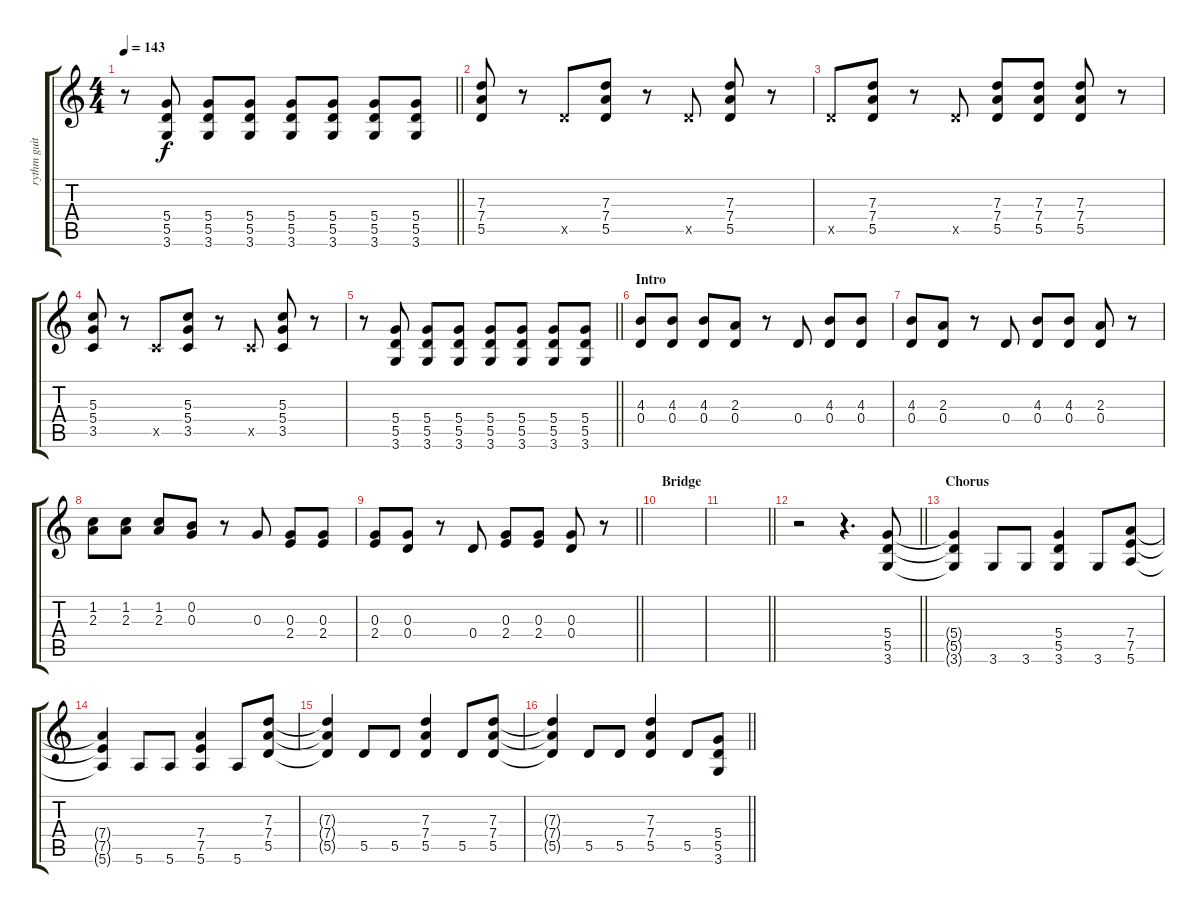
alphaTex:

\track ("rythm guitar" "rythm guit") {instrument overdrivenguitar}
\staff {score tabs}
\tuning (E4 B3 G3 D3 A2 E2) {hide}
\ts (4 4)
\tempo 143
\clef g2
\barLineRight lightlight
\ks c
r.8{dy f} (5.4 5.5 3.6).8 (5.4 5.5 3.6).8 (5.4 5.5 3.6).8 (5.4 5.5 3.6).8 (5.4 5.5 3.6).8 (5.4 5.5 3.6).8 (5.4 5.5 3.6).8 |
(7.3 7.4 5.5).8 r.8 5.5{x}.8 (7.3 7.4 5.5).8 r.8 5.5{x}.8 (7.3 7.4 5.5).8 r.8 |
5.5{x}.8 (7.3 7.4 5.5).8 r.8 5.5{x}.8 (7.3 7.4 5.5).8 (7.3 7.4 5.5).8 (7.3 7.4 5.5).8 r.8 |
(5.3 5.4 3.5).8 r.8 3.5{x}.8 (5.3 5.4 3.5).8 r.8 3.5{x}.8 (5.3 5.4 3.5).8 r.8 |
\barLineRight lightlight
r.8 (5.4 5.5 3.6).8 (5.4 5.5 3.6).8 (5.4 5.5 3.6).8 (5.4 5.5 3.6).8 (5.4 5.5 3.6).8 (5.4 5.5 3.6).8 (5.4 5.5 3.6).8 |
\section ("" "Intro")
(4.3 0.4).8 (4.3 0.4).8 (4.3 0.4).8 (2.3 0.4).8 r.8 0.4.8 (4.3 0.4).8 (4.3 0.4).8 |
(4.3 0.4).8 (2.3 0.4).8 r.8 0.4.8 (4.3 0.4).8 (4.3 0.4).8 (2.3 0.4).8 r.8 |
(1.2 2.3).8 (1.2 2.3).8 (1.2 2.3).8 (0.2 0.3).8 r.8 0.3.8 (0.3 2.4).8 (0.3 2.4).8 |
\barLineRight lightlight
(0.3 2.4).8 (0.3 0.4).8 r.8 0.4.8 (0.3 2.4).8 (0.3 2.4).8 (0.3 0.4).8 r.8 |
\section ("" "Bridge")
|
\barLineRight lightlight
|
\barLineRight lightlight
r.2 r.4{d} (5.4 5.5 3.6).8 |
\section ("" "Chorus")
(5.4{t} 5.5{t} 3.6{t}).4 3.6.8 3.6.8 (5.4 5.5 3.6).4 3.6.8 (7.4 7.5 5.6).8 |
(7.4{t} 7.5{t} 5.6{t}).4 5.6.8 5.6.8 (7.4 7.5 5.6).4 5.6.8 (7.3 7.4 5.5).8 |
(7.3{t} 7.4{t} 5.5{t}).4 5.5.8 5.5.8 (7.3 7.4 5.5).4 5.5.8 (7.3 7.4 5.5).8 |
\barLineRight lightlight
(7.3{t} 7.4{t} 5.5{t}).4 5.5.8 5.5.8 (7.3 7.4 5.5).4 5.5.8 (5.4 5.5 3.6).8
